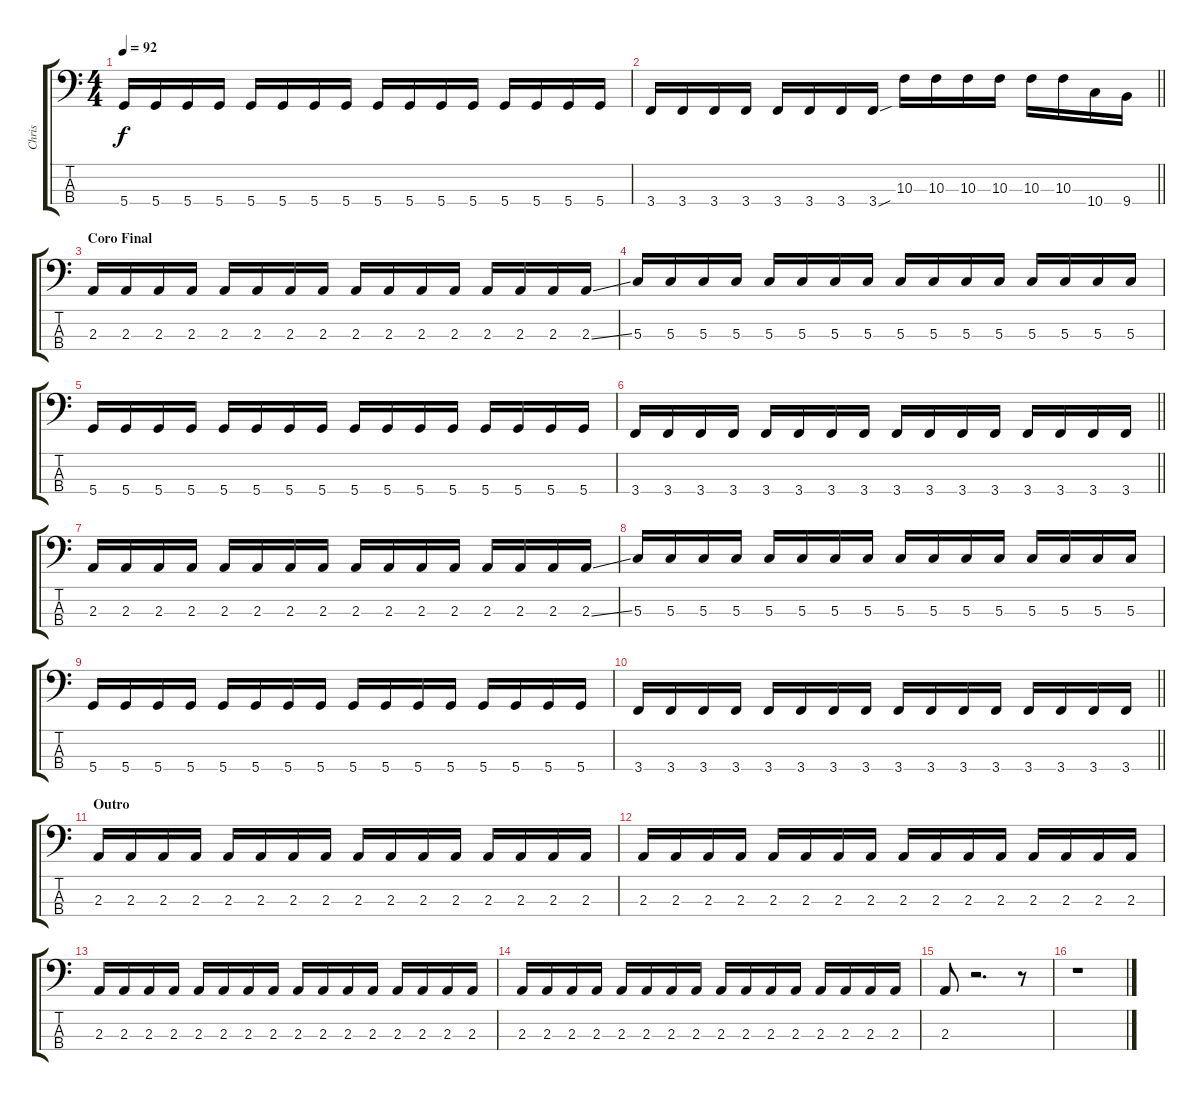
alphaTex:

\track ("Chris" "Chris") {instrument electricbasspick}
\staff {score tabs}
\tuning (F2 C2 G1 D1) {hide}
\ts (4 4)
\tempo 92
\clef f4
\ks c
5.4.16{dy f} 5.4.16 5.4.16 5.4.16 5.4.16 5.4.16 5.4.16 5.4.16 5.4.16 5.4.16 5.4.16 5.4.16 5.4.16 5.4.16 5.4.16 5.4.16 |
\barLineRight lightlight
3.4.16 3.4.16 3.4.16 3.4.16 3.4.16 3.4.16 3.4.16 3.4{sou}.16 10.3.16 10.3.16 10.3.16 10.3.16 10.3.16 10.3.16 10.4.16 9.4.16 |
\section ("" "Coro Final")
2.3.16 2.3.16 2.3.16 2.3.16 2.3.16 2.3.16 2.3.16 2.3.16 2.3.16 2.3.16 2.3.16 2.3.16 2.3.16 2.3.16 2.3.16 2.3{ss}.16 |
5.3.16 5.3.16 5.3.16 5.3.16 5.3.16 5.3.16 5.3.16 5.3.16 5.3.16 5.3.16 5.3.16 5.3.16 5.3.16 5.3.16 5.3.16 5.3.16 |
5.4.16 5.4.16 5.4.16 5.4.16 5.4.16 5.4.16 5.4.16 5.4.16 5.4.16 5.4.16 5.4.16 5.4.16 5.4.16 5.4.16 5.4.16 5.4.16 |
\barLineRight lightlight
3.4.16 3.4.16 3.4.16 3.4.16 3.4.16 3.4.16 3.4.16 3.4.16 3.4.16 3.4.16 3.4.16 3.4.16 3.4.16 3.4.16 3.4.16 3.4.16 |
2.3.16 2.3.16 2.3.16 2.3.16 2.3.16 2.3.16 2.3.16 2.3.16 2.3.16 2.3.16 2.3.16 2.3.16 2.3.16 2.3.16 2.3.16 2.3{ss}.16 |
5.3.16 5.3.16 5.3.16 5.3.16 5.3.16 5.3.16 5.3.16 5.3.16 5.3.16 5.3.16 5.3.16 5.3.16 5.3.16 5.3.16 5.3.16 5.3.16 |
5.4.16 5.4.16 5.4.16 5.4.16 5.4.16 5.4.16 5.4.16 5.4.16 5.4.16 5.4.16 5.4.16 5.4.16 5.4.16 5.4.16 5.4.16 5.4.16 |
\barLineRight lightlight
3.4.16 3.4.16 3.4.16 3.4.16 3.4.16 3.4.16 3.4.16 3.4.16 3.4.16 3.4.16 3.4.16 3.4.16 3.4.16 3.4.16 3.4.16 3.4.16 |
\section ("" "Outro")
2.3.16 2.3.16 2.3.16 2.3.16 2.3.16 2.3.16 2.3.16 2.3.16 2.3.16 2.3.16 2.3.16 2.3.16 2.3.16 2.3.16 2.3.16 2.3.16 |
2.3.16 2.3.16 2.3.16 2.3.16 2.3.16 2.3.16 2.3.16 2.3.16 2.3.16 2.3.16 2.3.16 2.3.16 2.3.16 2.3.16 2.3.16 2.3.16 |
2.3.16 2.3.16 2.3.16 2.3.16 2.3.16 2.3.16 2.3.16 2.3.16 2.3.16 2.3.16 2.3.16 2.3.16 2.3.16 2.3.16 2.3.16 2.3.16 |
2.3.16 2.3.16 2.3.16 2.3.16 2.3.16 2.3.16 2.3.16 2.3.16 2.3.16 2.3.16 2.3.16 2.3.16 2.3.16 2.3.16 2.3.16 2.3.16 |
2.3.8 r.2{d} r.8 |
r.1
